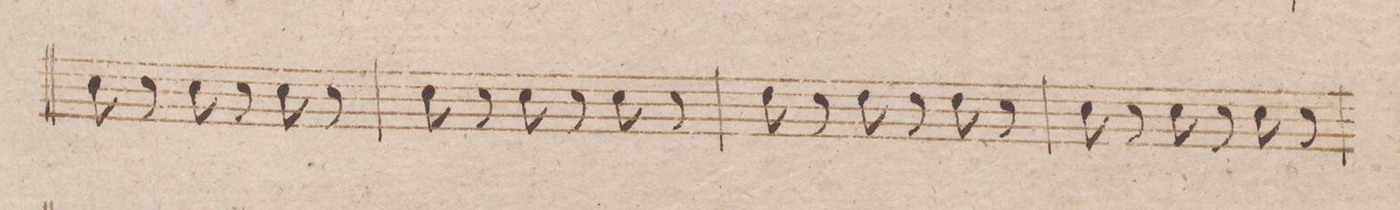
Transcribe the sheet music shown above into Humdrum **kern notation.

**kern	**dynam
*I"Violoncello et Baſso.	*
*clefF4	*
*k[b-e-a-d-]	*
*met(c|)	*
*M3/4	*
8E-\	.
8r	.
8E-\	.
8r	.
8E-\	.
8r	.
=95	=95
8E-\	.
8r	.
8E-\	.
8r	.
8E-\	.
8r	.
=96	=96
8F\	.
8r	.
8F\	.
8r	.
8F\	.
8r	.
=97	=97
8E-\	.
8r	.
8E-\	.
8r	.
8E-\	.
8r	.
=98	=98
*-	*-
